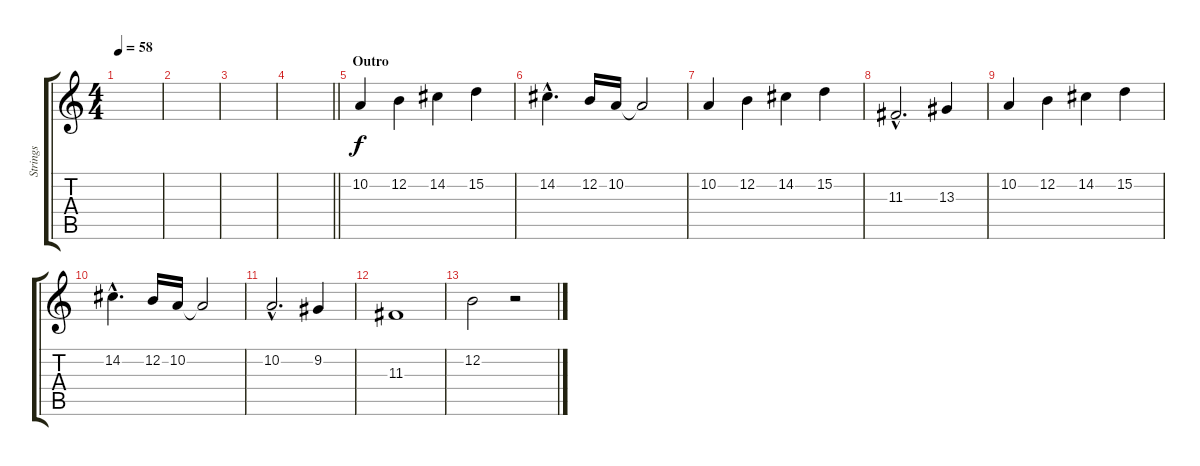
\track ("Strings" "Strings") {instrument stringensemble1}
\staff {score tabs}
\tuning (E4 B3 G3 D3 A2 E2) {hide}
\ts (4 4)
\tempo 58
\clef g2
\ks c
|
|
|
\barLineRight lightlight
|
\section ("" "Outro")
10.2.4 12.2.4 14.2.4 15.2.4 |
14.2{hac}.4{d} 12.2.16 10.2.16 10.2{t}.2 |
10.2.4 12.2.4 14.2.4 15.2.4 |
11.3{hac}.2{d} 13.3.4 |
10.2.4 12.2.4 14.2.4 15.2.4 |
14.2{hac}.4{d} 12.2.16 10.2.16 10.2{t}.2 |
10.2{hac}.2{d} 9.2.4 |
11.3.1 |
12.2.2 r.2
